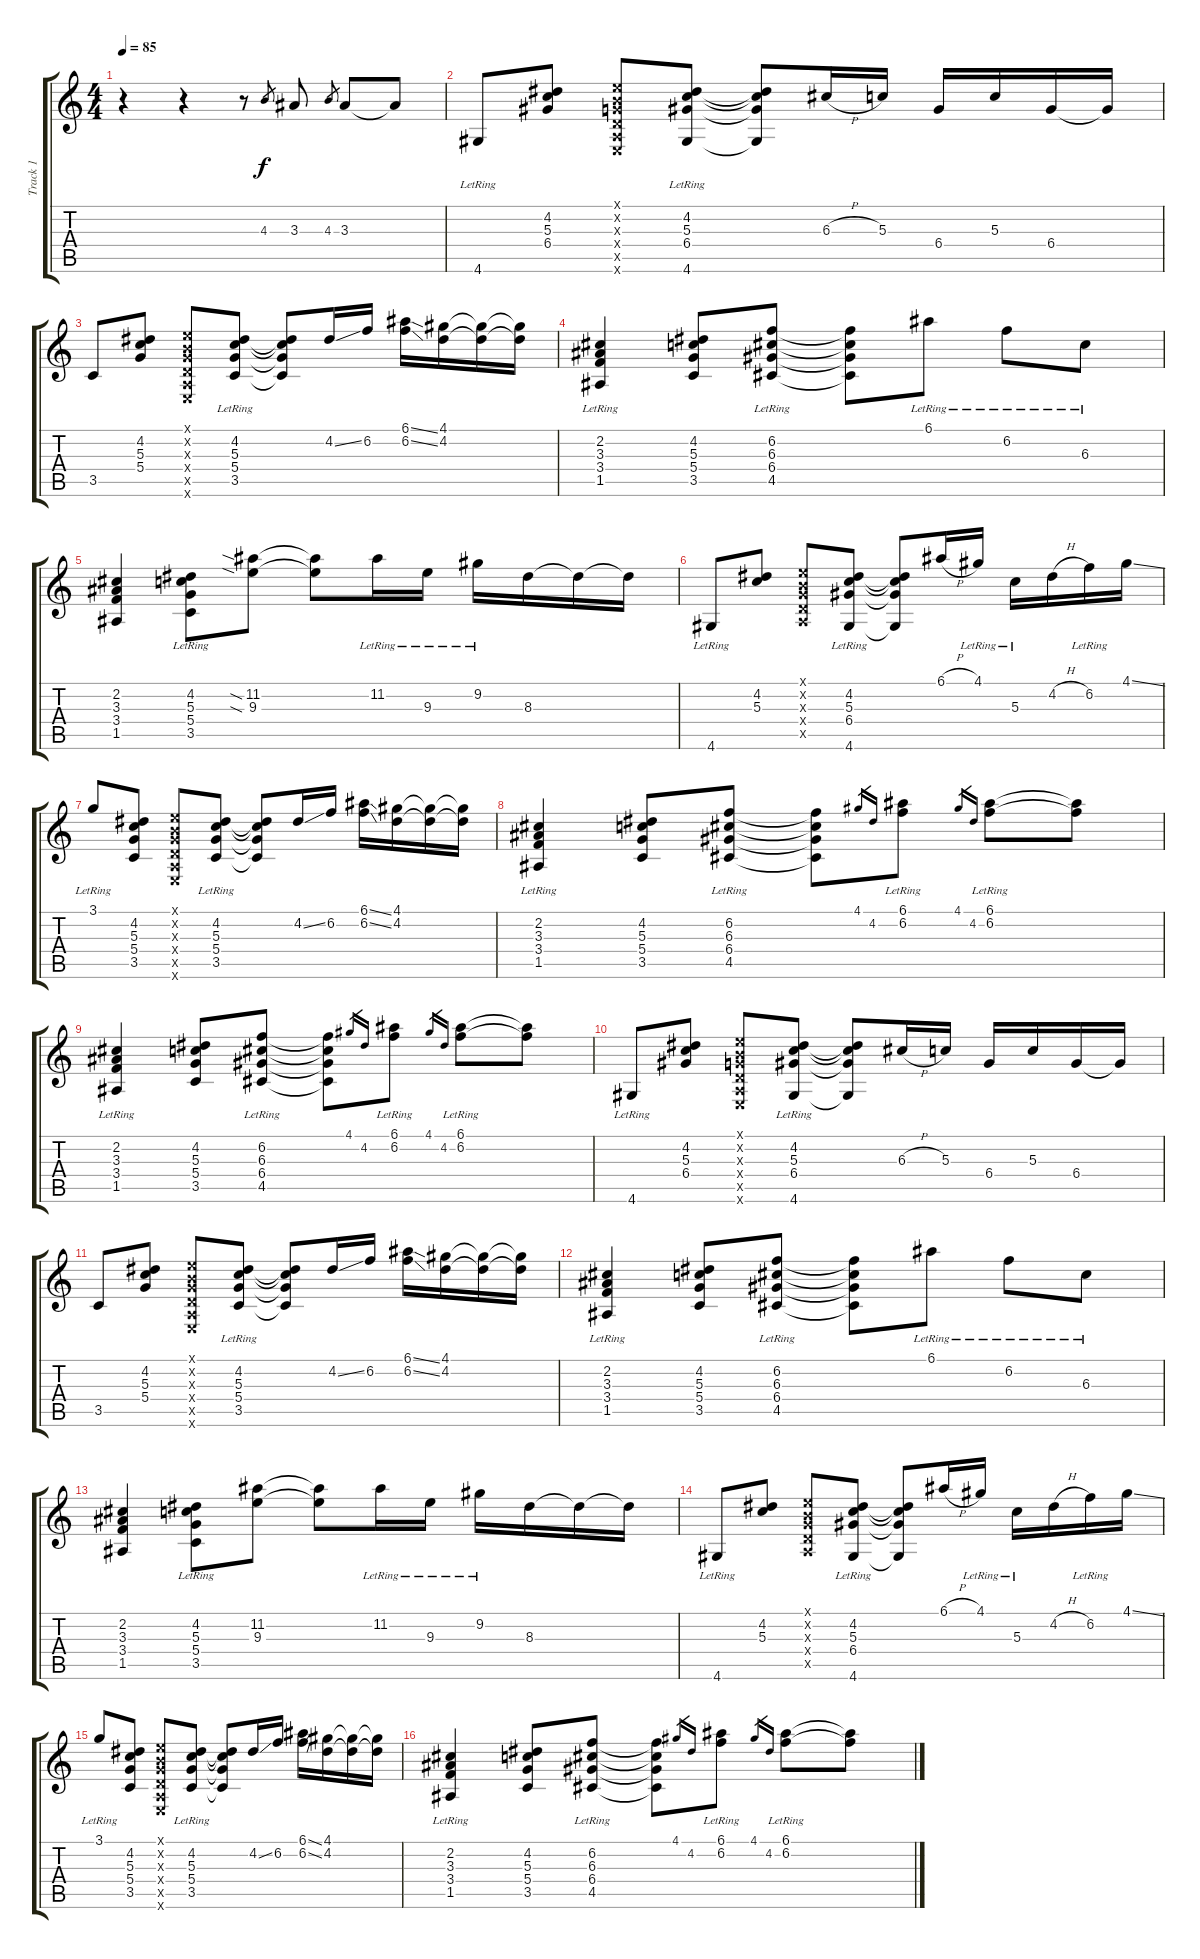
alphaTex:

\track ("Track 1" "Track 1") {instrument acousticguitarnylon}
\staff {score tabs}
\tuning (E4 B3 G3 D3 A2 E2) {hide}
\ts (4 4)
\tempo 85
\clef g2
\ks c
r.4{dy f instrument acousticguitarnylon} r.4 r.8 4.3.8{gr} 3.3.8 4.3.8{gr} 3.3.8 3.3{t}.8 |
4.6{lr}.8 (4.2 5.3 6.4).8 (0.1{x} 0.2{x} 0.3{x} 0.4{x} 0.5{x} 0.6{x}).8 (4.2{lr} 5.3{lr} 6.4{lr} 4.6{lr}).8 (4.2{t} 5.3{t} 6.4{t} 4.6{t}).8 6.3{h}.16 5.3.16 6.4.16 5.3.16 6.4.16 6.4{t}.16 |
3.5.8 (4.2 5.3 5.4).8 (0.1{x} 0.2{x} 0.3{x} 0.4{x} 0.5{x} 0.6{x}).8 (4.2{lr} 5.3{lr} 5.4{lr} 3.5{lr}).8 (4.2{t} 5.3{t} 5.4{t} 3.5{t}).8 4.2{ss}.16 6.2.16 (6.1{ss} 6.2{ss}).16 (4.1 4.2).16 (4.1{t} 4.2{t}).16 (4.1{t} 4.2{t}).16 |
(2.2{lr} 3.3{lr} 3.4{lr} 1.5{lr}).4 (4.2 5.3 5.4 3.5).8 (6.2{lr} 6.3{lr} 6.4{lr} 4.5{lr}).8 (6.2{t} 6.3{t} 6.4{t} 4.5{t}).8 6.1{lr}.8 6.2{lr}.8 6.3{lr}.8 |
(2.2 3.3 3.4 1.5).4 (4.2 5.3 5.4{lr} 3.5{lr}).8 (11.2{sia} 9.3{sia}).8 (11.2{t} 9.3{t}).8 11.2{lr}.16 9.3{lr}.16 9.2{lr}.16 8.3.16 8.3{t}.16 8.3{t}.16 |
4.6{lr}.8 (4.2 5.3).8 (0.1{x} 0.2{x} 0.3{x} 0.4{x} 0.5{x}).8 (4.2{lr} 5.3{lr} 6.4{lr} 4.6{lr}).8 (4.2{t} 5.3{t} 6.4{t} 4.6{t}).8 6.1{h}.16 4.1{lr}.16 5.3{lr}.16 4.2{h}.16 6.2{lr}.16 4.1{ss}.16 |
3.1{lr}.8 (4.2 5.3 5.4 3.5).8 (0.1{x} 0.2{x} 0.3{x} 0.4{x} 0.5{x} 0.6{x}).8 (4.2{lr} 5.3{lr} 5.4{lr} 3.5{lr}).8 (4.2{t} 5.3{t} 5.4{t} 3.5{t}).8 4.2{ss}.16 6.2.16 (6.1{ss} 6.2{ss}).16 (4.1 4.2).16 (4.1{t} 4.2{t}).16 (4.1{t} 4.2{t}).16 |
(2.2{lr} 3.3{lr} 3.4{lr} 1.5{lr}).4 (4.2 5.3 5.4 3.5).8 (6.2{lr} 6.3{lr} 6.4{lr} 4.5{lr}).8 (6.2{t} 6.3{t} 6.4{t} 4.5{t}).8 4.1.16{gr} 4.2.16{gr} (6.1{lr} 6.2).8 4.1.16{gr} 4.2.16{gr} (6.1{lr} 6.2).8 (6.1{t} 6.2{t}).8 |
(2.2{lr} 3.3{lr} 3.4{lr} 1.5{lr}).4 (4.2 5.3 5.4 3.5).8 (6.2{lr} 6.3{lr} 6.4{lr} 4.5{lr}).8 (6.2{t} 6.3{t} 6.4{t} 4.5{t}).8 4.1.16{gr} 4.2.16{gr} (6.1{lr} 6.2).8 4.1.16{gr} 4.2.16{gr} (6.1{lr} 6.2).8 (6.1{t} 6.2{t}).8 |
4.6{lr}.8 (4.2 5.3 6.4).8 (0.1{x} 0.2{x} 0.3{x} 0.4{x} 0.5{x} 0.6{x}).8 (4.2{lr} 5.3{lr} 6.4{lr} 4.6{lr}).8 (4.2{t} 5.3{t} 6.4{t} 4.6{t}).8 6.3{h}.16 5.3.16 6.4.16 5.3.16 6.4.16 6.4{t}.16 |
3.5.8 (4.2 5.3 5.4).8 (0.1{x} 0.2{x} 0.3{x} 0.4{x} 0.5{x} 0.6{x}).8 (4.2{lr} 5.3{lr} 5.4{lr} 3.5{lr}).8 (4.2{t} 5.3{t} 5.4{t} 3.5{t}).8 4.2{ss}.16 6.2.16 (6.1{ss} 6.2{ss}).16 (4.1 4.2).16 (4.1{t} 4.2{t}).16 (4.1{t} 4.2{t}).16 |
(2.2{lr} 3.3{lr} 3.4{lr} 1.5{lr}).4 (4.2 5.3 5.4 3.5).8 (6.2{lr} 6.3{lr} 6.4{lr} 4.5{lr}).8 (6.2{t} 6.3{t} 6.4{t} 4.5{t}).8 6.1{lr}.8 6.2{lr}.8 6.3{lr}.8 |
(2.2 3.3 3.4 1.5).4 (4.2 5.3 5.4{lr} 3.5{lr}).8 (11.2 9.3).8 (11.2{t} 9.3{t}).8 11.2{lr}.16 9.3{lr}.16 9.2{lr}.16 8.3.16 8.3{t}.16 8.3{t}.16 |
4.6{lr}.8 (4.2 5.3).8 (0.1{x} 0.2{x} 0.3{x} 0.4{x} 0.5{x}).8 (4.2{lr} 5.3{lr} 6.4{lr} 4.6{lr}).8 (4.2{t} 5.3{t} 6.4{t} 4.6{t}).8 6.1{h}.16 4.1{lr}.16 5.3{lr}.16 4.2{h}.16 6.2{lr}.16 4.1{ss}.16 |
3.1{lr}.8 (4.2 5.3 5.4 3.5).8 (0.1{x} 0.2{x} 0.3{x} 0.4{x} 0.5{x} 0.6{x}).8 (4.2{lr} 5.3{lr} 5.4{lr} 3.5{lr}).8 (4.2{t} 5.3{t} 5.4{t} 3.5{t}).8 4.2{ss}.16 6.2.16 (6.1{ss} 6.2{ss}).16 (4.1 4.2).16 (4.1{t} 4.2{t}).16 (4.1{t} 4.2{t}).16 |
(2.2{lr} 3.3{lr} 3.4{lr} 1.5{lr}).4 (4.2 5.3 5.4 3.5).8 (6.2{lr} 6.3{lr} 6.4{lr} 4.5{lr}).8 (6.2{t} 6.3{t} 6.4{t} 4.5{t}).8 4.1.16{gr} 4.2.16{gr} (6.1{lr} 6.2).8 4.1.16{gr} 4.2.16{gr} (6.1{lr} 6.2).8 (6.1{t} 6.2{t}).8
